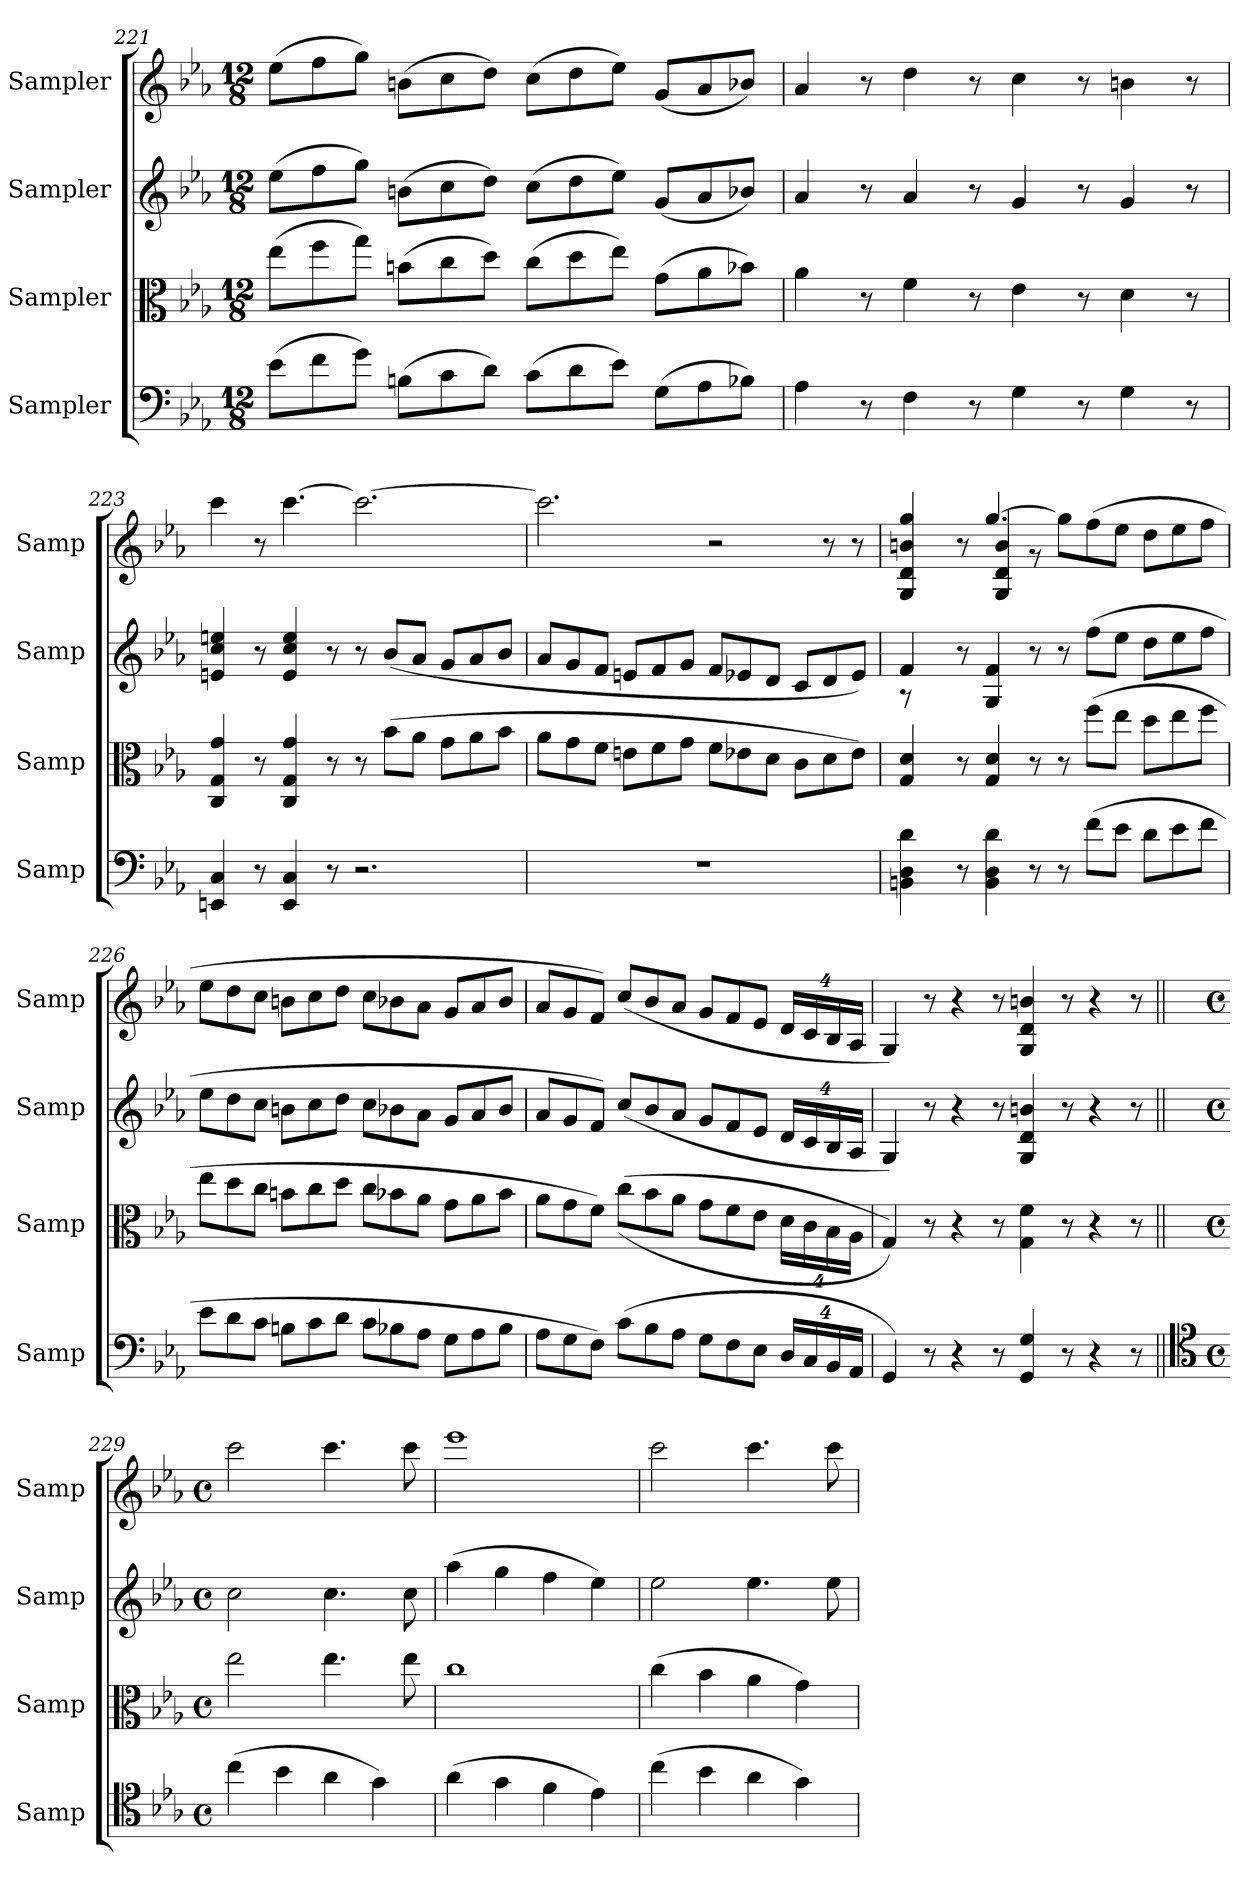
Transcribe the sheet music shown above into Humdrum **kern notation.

**kern	**kern	**kern	**kern
*part4	*part3	*part2	*part1
*staff4	*staff3	*staff2	*staff1
*I"Sampler	*I"Sampler	*I"Sampler	*I"Sampler
*I'Samp	*I'Samp	*I'Samp	*I'Samp
!!LO:LB:g=z
*clefF4	*clefC3	*clefG2	*clefG2
*k[b-e-a-]	*k[b-e-a-]	*k[b-e-a-]	*k[b-e-a-]
*M12/8	*M12/8	*M12/8	*M12/8
=221	=221	=221	=221
(8e-\L	(8ee-\L	(8ee-\L	(8ee-\L
8f\	8ff\	8ff\	8ff\
8g\J)	8gg\J)	8gg\J)	8gg\J)
(8Bn\L	(8bn\L	(8bn\L	(8bn\L
8c\	8cc\	8cc\	8cc\
8d\J)	8dd\J)	8dd\J)	8dd\J)
(8c\L	(8cc\L	(8cc\L	(8cc\L
8d\	8dd\	8dd\	8dd\
8e-\J)	8ee-\J)	8ee-\J)	8ee-\J)
(8G\L	(8g\L	(8g/L	(8g/L
8A-\	8a-\	8a-/	8a-/
8B-X\J)	8b-X\J)	8b-X/J)	8b-X/J)
=222	=222	=222	=222
4A-\	4a-\	4a-/	4a-/
8r	8r	8r	8r
4F\	4f\	4a-/	4dd\
8r	8r	8r	8r
4G\	4e-\	4g/	4cc\
8r	8r	8r	8r
4G\	4d\	4g/	4bn\
8r	8r	8r	8r
=223	=223	=223	=223
4EEn/ 4C/	4C/ 4G/ 4g/	4en/ 4cc/ 4een/	4ccc\
8r	8r	8r	8r
4EE/ 4C/	4C/ 4G/ 4g/	4e/ 4cc/ 4ee/	[4.ccc\
8r	8r	8r	.
2.r	8r	8r	2.ccc\_
.	(8b-\L	(8b-/L	.
.	8a-\J	8a-/J	.
.	8g\L	8g/L	.
.	8a-\	8a-/	.
.	8b-\J	8b-/J	.
=224	=224	=224	=224
1.r	8a-\L	8a-/L	2.ccc\]
.	8g\	8g/	.
.	8f\J	8f/J	.
.	8en\L	8en/L	.
.	8f\	8f/	.
.	8g\J	8g/J	.
.	8f\L	8f/L	2r
.	8e-X\	8e-X/	.
.	8d\J	8d/J	.
.	8c\L	8c/L	.
.	8d\	8d/	8r
.	8e-\J)	8e-/J)	8r
=225	=225	=225	=225
*	*	*^	*^
4BBn\ 4D\ 4d\	4G/ 4d/	4f/	8r	4G/ 4d/ 4bn/ 4gg/	4.ryy
.	.	.	1ryy	.	.
8r	8r	8r	.	8r	.
4BB\ 4D\ 4d\	4G/ 4d/	4G/ 4f/	.	[4.gg/	4G/ 4d/ 4b/
8r	8r	8r	.	.	8r
8r	8r	8r	.	8gg\L]	2.ryy
(>8f\L	(>8ff\L	(>8ff\L	.	(>8ff\	.
8e-\J	8ee-\J	8ee-\J	.	8ee-\J	.
8d\L	8dd\L	8dd\L	4.ryy	8dd\L	.
8e-\	8ee-\	8ee-\	.	8ee-\	.
8f\J	8ff\J	8ff\J	.	8ff\J	.
*	*	*v	*v	*	*
*	*	*	*v	*v
!!LO:LB:g=z
=226	=226	=226	=226
8e-\L	8ee-\L	8ee-\L	8ee-\L
8d\	8dd\	8dd\	8dd\
8c\J	8cc\J	8cc\J	8cc\J
8Bn\L	8bn\L	8bn\L	8bn\L
8c\	8cc\	8cc\	8cc\
8d\J	8dd\J	8dd\J	8dd\J
8c\L	8cc\L	8cc\L	8cc\L
8B-X\	8b-X\	8b-X\	8b-X\
8A-\J	8a-\J	8a-\J	8a-\J
8G\L	8g\L	8g/L	8g/L
8A-\	8a-\	8a-/	8a-/
8B-\J	8b-\J	8b-/J	8b-/J
=227	=227	=227	=227
8A-\L	8a-\L	8a-/L	8a-/L
8G\	8g\	8g/	8g/
8F\J)	8f\J)	8f/J)	8f/J)
(8c\L	((8cc\L	(8cc/L	(8cc/L
8B-\	8b-\	8b-/	8b-/
8A-\J	8a-\J	8a-/J	8a-/J
8G\L	8g\L	8g/L	8g/L
8F\	8f\	8f/	8f/
8E-\J	8e-\J	8e-/J	8e-/J
*Xbrackettup	*Xbrackettup	*Xbrackettup	*Xbrackettup
32%3D/L	32%3d\L	32%3d/L	32%3d/L
32%3C/	32%3c\	32%3c/	32%3c/
32%3BB-/	32%3B-\	32%3B-/	32%3B-/
32%3AA-/J	32%3A-\J	32%3A-/J	32%3A-/J
=228	=228	=228	=228
4GG/)	4G/))	4G/)	4G/)
8r	8r	8r	8r
4r	4r	4r	4r
8r	8r	8r	8r
4GG/ 4G/	4G\ 4f\	4G/ 4d/ 4bn/	4G/ 4d/ 4bn/
8r	8r	8r	8r
4r	4r	4r	4r
8r	8r	8r	8r
=229||	=229||	=229||	=229||
*clefC4	*	*	*
*M4/4	*M4/4	*M4/4	*M4/4
*met(c)	*met(c)	*met(c)	*met(c)
(4cc\	2ee-\	2cc\	2ccc\
4b-\	.	.	.
4a-\	4.ee-\	4.cc\	4.ccc\
4g\)	.	.	.
.	8ee-\	8cc\	8ccc\
=230	=230	=230	=230
(4a-\	1cc	(4aa-\	1eee-
4g\	.	4gg\	.
4f\	.	4ff\	.
4e-\)	.	4ee-\)	.
=231	=231	=231	=231
(4cc\	(4cc\	2ee-\	2ccc\
4b-\	4b-\	.	.
4a-\	4a-\	4.ee-\	4.ccc\
4g\)	4g\)	.	.
.	.	8ee-\	8ccc\
=	=	=	=
*-	*-	*-	*-
